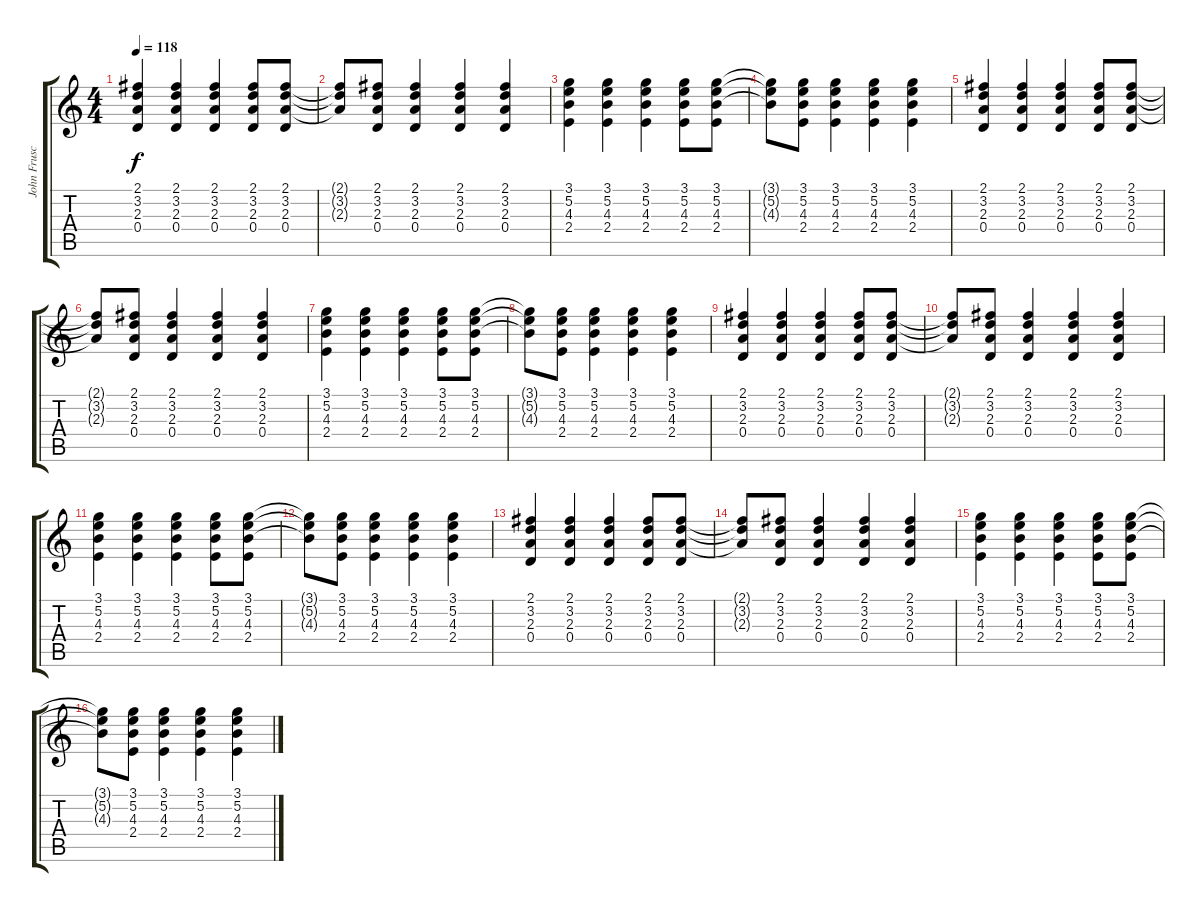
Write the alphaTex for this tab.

\track ("John Frusciante ( clean )" "John Frusc") {instrument electricguitarclean}
\staff {score tabs}
\tuning (E4 B3 G3 D3 A2 E2) {hide}
\ts (4 4)
\tempo 118
\clef g2
\ks c
(2.1 3.2 2.3 0.4).4{dy f instrument electricguitarclean} (2.1 3.2 2.3 0.4).4 (2.1 3.2 2.3 0.4).4 (2.1 3.2 2.3 0.4).8 (2.1 3.2 2.3 0.4).8 |
(2.1{t} 3.2{t} 2.3{t}).8 (2.1 3.2 2.3 0.4).8 (2.1 3.2 2.3 0.4).4 (2.1 3.2 2.3 0.4).4 (2.1 3.2 2.3 0.4).4 |
(3.1 5.2 4.3 2.4).4 (3.1 5.2 4.3 2.4).4 (3.1 5.2 4.3 2.4).4 (3.1 5.2 4.3 2.4).8 (3.1 5.2 4.3 2.4).8 |
(3.1{t} 5.2{t} 4.3{t}).8 (3.1 5.2 4.3 2.4).8 (3.1 5.2 4.3 2.4).4 (3.1 5.2 4.3 2.4).4 (3.1 5.2 4.3 2.4).4 |
(2.1 3.2 2.3 0.4).4 (2.1 3.2 2.3 0.4).4 (2.1 3.2 2.3 0.4).4 (2.1 3.2 2.3 0.4).8 (2.1 3.2 2.3 0.4).8 |
(2.1{t} 3.2{t} 2.3{t}).8 (2.1 3.2 2.3 0.4).8 (2.1 3.2 2.3 0.4).4 (2.1 3.2 2.3 0.4).4 (2.1 3.2 2.3 0.4).4 |
(3.1 5.2 4.3 2.4).4 (3.1 5.2 4.3 2.4).4 (3.1 5.2 4.3 2.4).4 (3.1 5.2 4.3 2.4).8 (3.1 5.2 4.3 2.4).8 |
(3.1{t} 5.2{t} 4.3{t}).8 (3.1 5.2 4.3 2.4).8 (3.1 5.2 4.3 2.4).4 (3.1 5.2 4.3 2.4).4 (3.1 5.2 4.3 2.4).4 |
(2.1 3.2 2.3 0.4).4 (2.1 3.2 2.3 0.4).4 (2.1 3.2 2.3 0.4).4 (2.1 3.2 2.3 0.4).8 (2.1 3.2 2.3 0.4).8 |
(2.1{t} 3.2{t} 2.3{t}).8 (2.1 3.2 2.3 0.4).8 (2.1 3.2 2.3 0.4).4 (2.1 3.2 2.3 0.4).4 (2.1 3.2 2.3 0.4).4 |
(3.1 5.2 4.3 2.4).4 (3.1 5.2 4.3 2.4).4 (3.1 5.2 4.3 2.4).4 (3.1 5.2 4.3 2.4).8 (3.1 5.2 4.3 2.4).8 |
(3.1{t} 5.2{t} 4.3{t}).8 (3.1 5.2 4.3 2.4).8 (3.1 5.2 4.3 2.4).4 (3.1 5.2 4.3 2.4).4 (3.1 5.2 4.3 2.4).4 |
(2.1 3.2 2.3 0.4).4 (2.1 3.2 2.3 0.4).4 (2.1 3.2 2.3 0.4).4 (2.1 3.2 2.3 0.4).8 (2.1 3.2 2.3 0.4).8 |
(2.1{t} 3.2{t} 2.3{t}).8 (2.1 3.2 2.3 0.4).8 (2.1 3.2 2.3 0.4).4 (2.1 3.2 2.3 0.4).4 (2.1 3.2 2.3 0.4).4 |
(3.1 5.2 4.3 2.4).4 (3.1 5.2 4.3 2.4).4 (3.1 5.2 4.3 2.4).4 (3.1 5.2 4.3 2.4).8 (3.1 5.2 4.3 2.4).8 |
(3.1{t} 5.2{t} 4.3{t}).8 (3.1 5.2 4.3 2.4).8 (3.1 5.2 4.3 2.4).4 (3.1 5.2 4.3 2.4).4 (3.1 5.2 4.3 2.4).4
